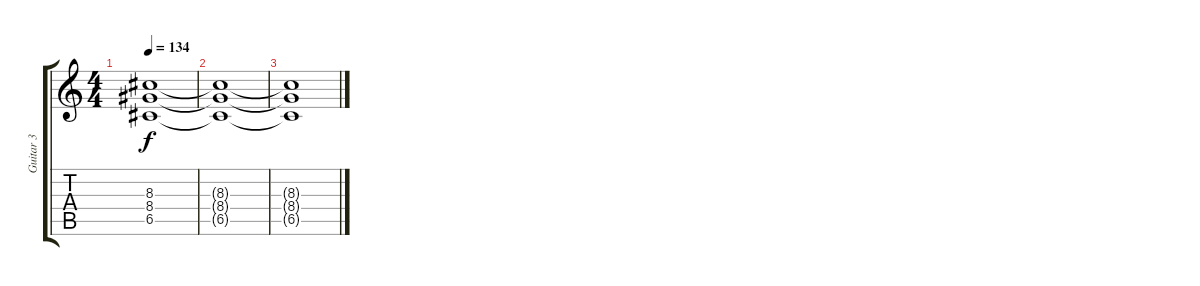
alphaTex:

\track ("Guitar 3" "Guitar 3") {instrument overdrivenguitar}
\staff {score tabs}
\tuning (D4 A3 F3 C3 G2 D2) {hide}
\ts (4 4)
\tempo 134
\clef g2
\ks c
(8.3 8.4 6.5).1{dy f volume 0} |
(8.3{t} 8.4{t} 6.5{t}).1 |
(8.3{t} 8.4{t} 6.5{t}).1
